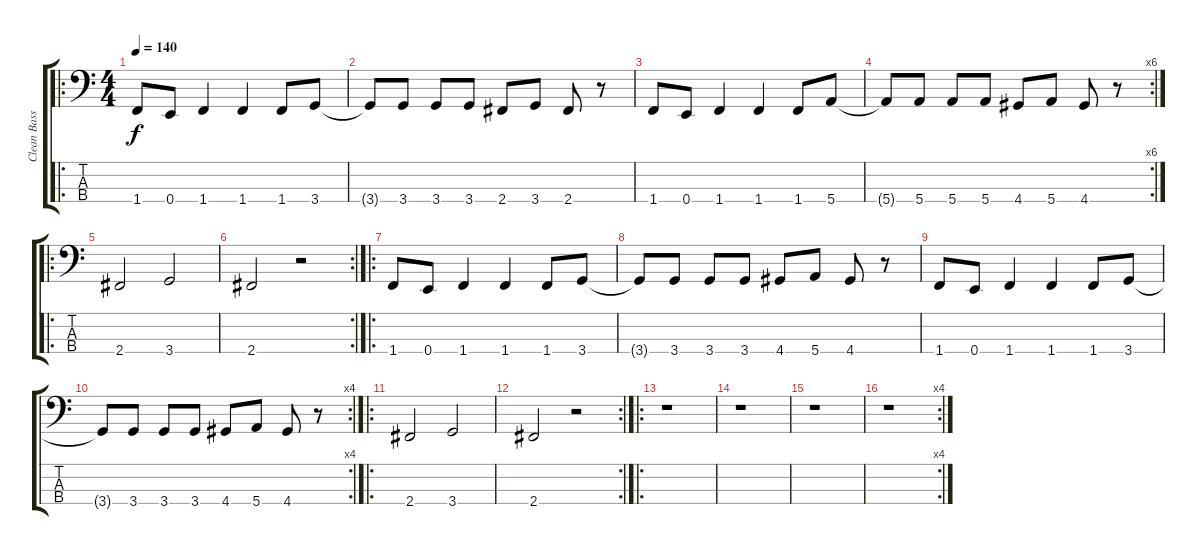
\track ("Clean Bass" "Clean Bass") {instrument electricbasspick}
\staff {score tabs}
\tuning (G2 D2 A1 E1) {hide}
\ro
\ts (4 4)
\tempo 140
\clef f4
\ks c
1.4.8{dy f instrument electricbasspick} 0.4.8 1.4.4 1.4.4 1.4.8 3.4.8 |
3.4{t}.8 3.4.8 3.4.8 3.4.8 2.4.8 3.4.8 2.4.8 r.8 |
1.4.8 0.4.8 1.4.4 1.4.4 1.4.8 5.4.8 |
\rc 6
5.4{t}.8 5.4.8 5.4.8 5.4.8 4.4.8 5.4.8 4.4.8 r.8 |
\ro
2.4.2 3.4.2 |
\rc 2
2.4.2 r.2 |
\ro
1.4.8 0.4.8 1.4.4 1.4.4 1.4.8 3.4.8 |
3.4{t}.8 3.4.8 3.4.8 3.4.8 4.4.8 5.4.8 4.4.8 r.8 |
1.4.8 0.4.8 1.4.4 1.4.4 1.4.8 3.4.8 |
\rc 4
3.4{t}.8 3.4.8 3.4.8 3.4.8 4.4.8 5.4.8 4.4.8 r.8 |
\ro
2.4.2 3.4.2 |
\rc 2
2.4.2 r.2 |
\ro
r.1 |
r.1 |
r.1 |
\rc 4
r.1
